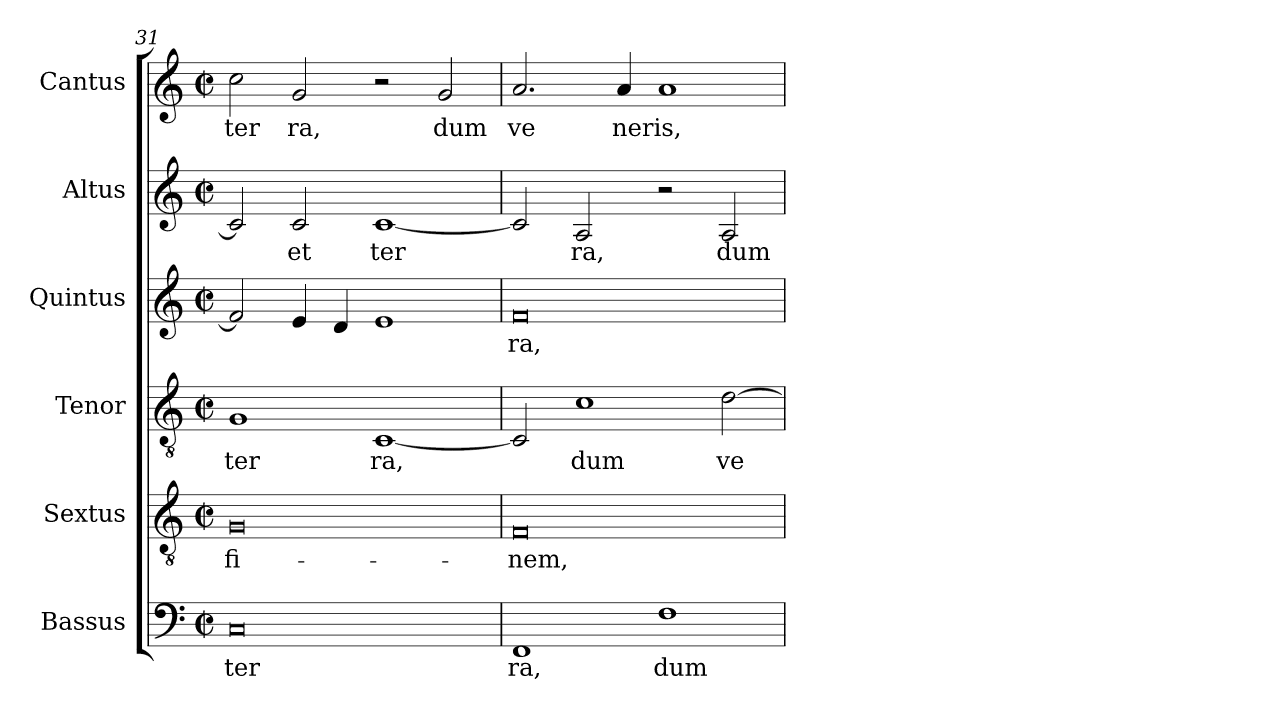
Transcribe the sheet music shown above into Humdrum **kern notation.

**kern	**text	**kern	**text	**kern	**text	**kern	**text	**kern	**text	**kern	**text
*part6	*part6	*part5	*part5	*part4	*part4	*part3	*part3	*part2	*part2	*part1	*part1
*staff6	*staff6	*staff5	*staff5	*staff4	*staff4	*staff3	*staff3	*staff2	*staff2	*staff1	*staff1
*I"Bassus	*	*I"Sextus	*	*I"Tenor	*	*I"Quintus	*	*I"Altus	*	*I"Cantus	*
*clefF4	*	*clefGv2	*	*clefGv2	*	*clefG2	*	*clefG2	*	*clefG2	*
*k[]	*	*k[]	*	*k[]	*	*k[]	*	*k[]	*	*k[]	*
*C:	*	*C:	*	*C:	*	*C:	*	*C:	*	*C:	*
*M2/2	*	*M2/2	*	*M2/2	*	*M2/2	*	*M2/2	*	*M2/2	*
*met(c|)	*	*met(c|)	*	*met(c|)	*	*met(c|)	*	*met(c|)	*	*met(c|)	*
=31	=31	=31	=31	=31	=31	=31	=31	=31	=31	=31	=31
!	!LO:LY:b:cj	!	!LO:LY:b:cj	!	!LO:LY:b:cj	!	!LO:LY:b:cj	!	!LO:LY:b:cj	!	!LO:LY:b:cj
0C	ter	0G	fi-	1G	ter	2f/]	.	2c/]	.	2cc\	ter
!	!	!	!	!	!	!	!LO:LY:b:cj	!	!LO:LY:b:cj	!	!LO:LY:b:cj
.	.	.	.	.	.	4e/	.	2c/	et	2g/	ra,
!	!	!	!	!	!	!	!LO:LY:b:cj	!	!	!	!
.	.	.	.	.	.	4d/	.	.	.	.	.
!	!	!	!	!	!LO:LY:b:cj	!	!LO:LY:b:cj	!	!LO:LY:b:cj	!	!
.	.	.	.	[<1C	ra,	1e	.	[<1c	ter	2r	.
!	!	!	!	!	!	!	!	!	!	!	!LO:LY:b:cj
.	.	.	.	.	.	.	.	.	.	2g/	dum
=32	=32	=32	=32	=32	=32	=32	=32	=32	=32	=32	=32
!	!LO:LY:b:cj	!	!LO:LY:b:cj	!	!LO:LY:b:cj	!	!LO:LY:b:cj	!	!LO:LY:b:cj	!	!LO:LY:b:cj
1FF	ra,	0F	-nem,	2C/]	.	0f	ra,	2c/]	.	2.a/	ve
!	!	!	!	!	!LO:LY:b:cj	!	!	!	!LO:LY:b:cj	!	!
.	.	.	.	1c	dum	.	.	2A/	ra,	.	.
!	!	!	!	!	!	!	!	!	!	!	!LO:LY:b:cj
.	.	.	.	.	.	.	.	.	.	4a/	neris,
!	!LO:LY:b:cj	!	!	!	!	!	!	!	!	!	!LO:LY:b:cj
1F	dum	.	.	.	.	.	.	2r	.	1a	.
!	!	!	!	!	!LO:LY:b:cj	!	!	!	!LO:LY:b:cj	!	!
.	.	.	.	[>2d\	ve	.	.	2A/	dum	.	.
=	=	=	=	=	=	=	=	=	=	=	=
*-	*-	*-	*-	*-	*-	*-	*-	*-	*-	*-	*-
